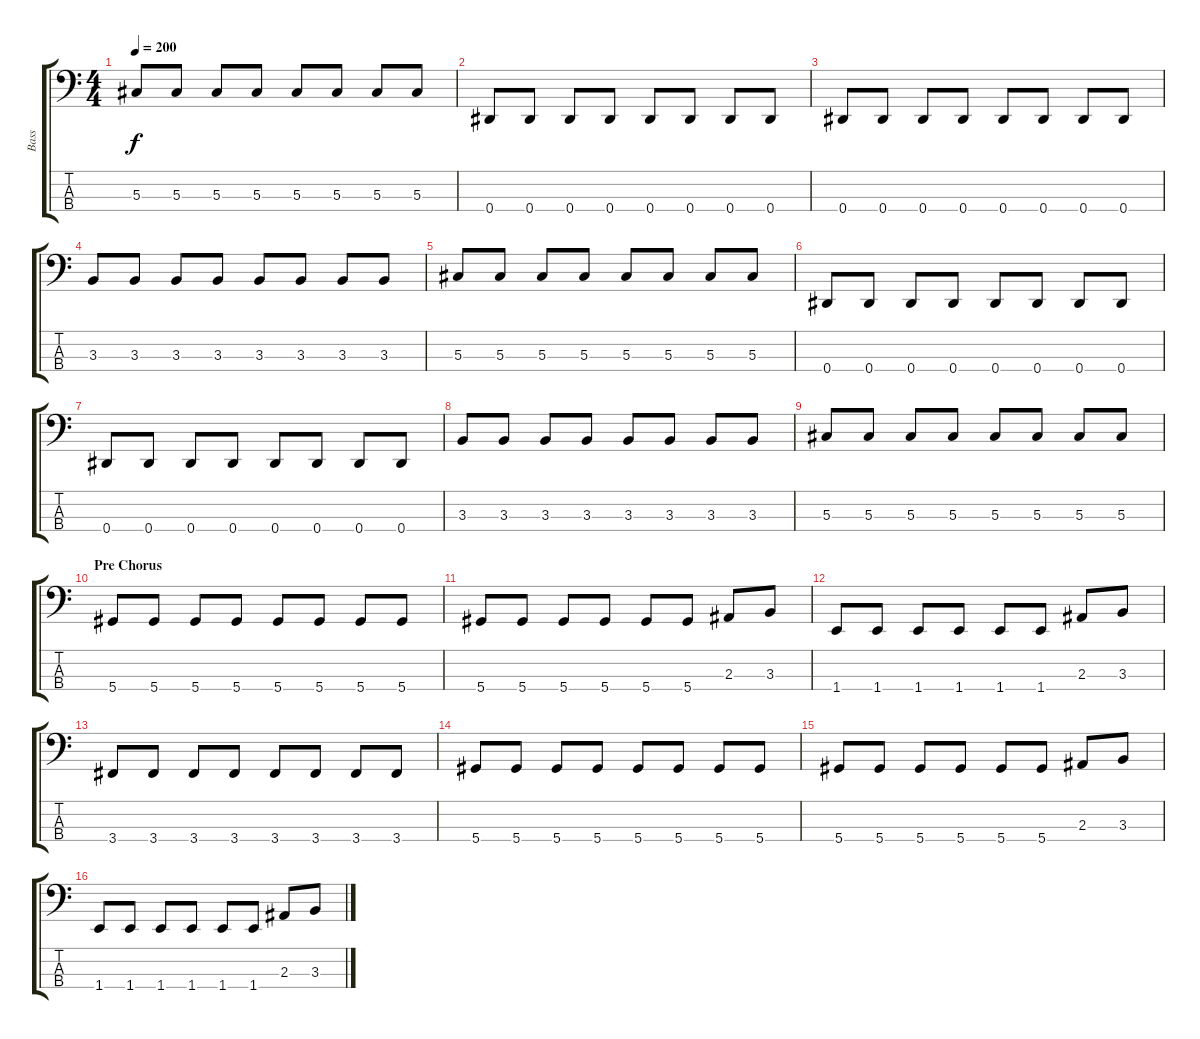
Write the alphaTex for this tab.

\track ("Bass" "Bass") {instrument electricbassfinger}
\staff {score tabs}
\tuning (Gb2 Db2 Ab1 Eb1) {hide}
\ts (4 4)
\tempo 200
\clef f4
\ks c
5.3.8{dy f} 5.3.8 5.3.8 5.3.8 5.3.8 5.3.8 5.3.8 5.3.8 |
0.4.8 0.4.8 0.4.8 0.4.8 0.4.8 0.4.8 0.4.8 0.4.8 |
0.4.8 0.4.8 0.4.8 0.4.8 0.4.8 0.4.8 0.4.8 0.4.8 |
3.3.8 3.3.8 3.3.8 3.3.8 3.3.8 3.3.8 3.3.8 3.3.8 |
5.3.8 5.3.8 5.3.8 5.3.8 5.3.8 5.3.8 5.3.8 5.3.8 |
0.4.8 0.4.8 0.4.8 0.4.8 0.4.8 0.4.8 0.4.8 0.4.8 |
0.4.8 0.4.8 0.4.8 0.4.8 0.4.8 0.4.8 0.4.8 0.4.8 |
3.3.8 3.3.8 3.3.8 3.3.8 3.3.8 3.3.8 3.3.8 3.3.8 |
5.3.8 5.3.8 5.3.8 5.3.8 5.3.8 5.3.8 5.3.8 5.3.8 |
\section ("" "Pre Chorus")
5.4.8 5.4.8 5.4.8 5.4.8 5.4.8 5.4.8 5.4.8 5.4.8 |
5.4.8 5.4.8 5.4.8 5.4.8 5.4.8 5.4.8 2.3.8 3.3.8 |
1.4.8 1.4.8 1.4.8 1.4.8 1.4.8 1.4.8 2.3.8 3.3.8 |
3.4.8 3.4.8 3.4.8 3.4.8 3.4.8 3.4.8 3.4.8 3.4.8 |
5.4.8 5.4.8 5.4.8 5.4.8 5.4.8 5.4.8 5.4.8 5.4.8 |
5.4.8 5.4.8 5.4.8 5.4.8 5.4.8 5.4.8 2.3.8 3.3.8 |
1.4.8 1.4.8 1.4.8 1.4.8 1.4.8 1.4.8 2.3.8 3.3.8
